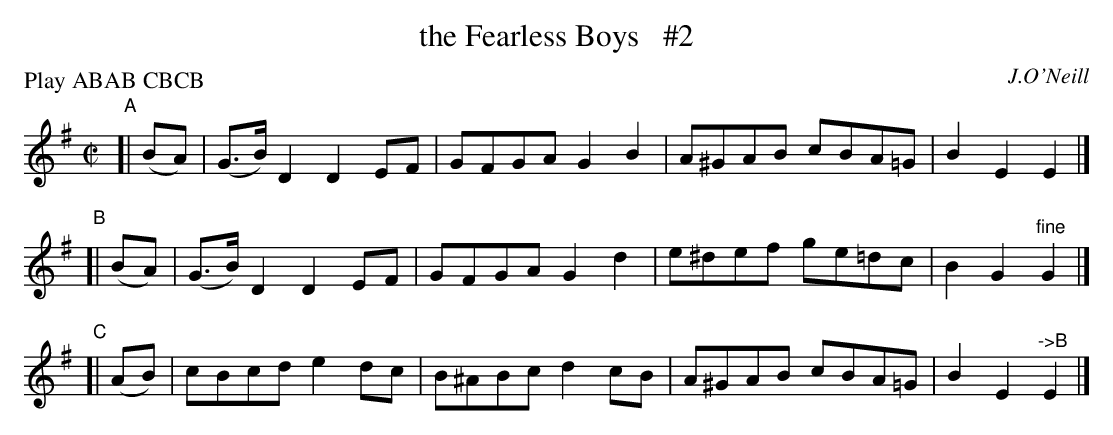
X:1
T: the Fearless Boys   #2
O: J.O'Neill
P: Play ABAB CBCB
M: C|
L: 1/8
K: G
"^A"[| (BA) | (G>B)D2 D2EF | GFGA G2B2 | A^GAB cBA=G | B2E2 E2 |]
"^B"[| (BA) | (G>B)D2 D2EF | GFGA G2d2 | e^def ge=dc | B2G2 "^fine"G2 |]
"^C"[| (AB) | cBcd e2dc | B^ABc d2cB | A^GAB cBA=G | B2E2 "^->B"E2 |]
